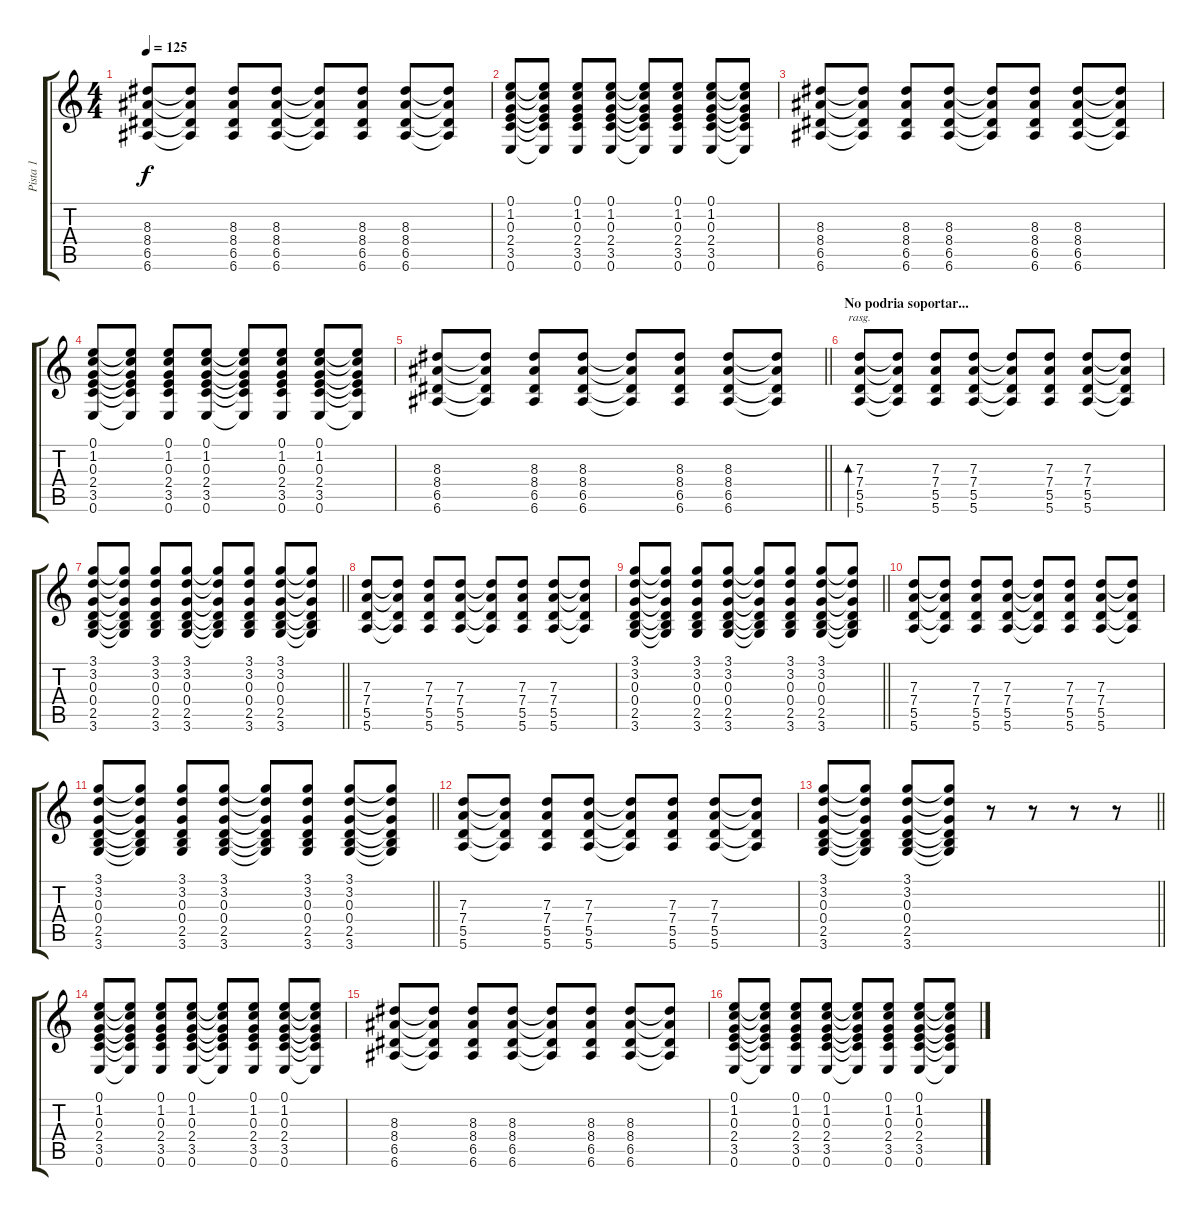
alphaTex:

\track ("Pista 1" "Pista 1") {instrument acousticguitarsteel}
\staff {score tabs}
\tuning (E4 B3 G3 D3 A2 E2) {hide}
\ts (4 4)
\tempo 125
\clef g2
\ks c
(8.3 8.4 6.5 6.6).8{dy f} (8.3{t} 8.4{t} 6.5{t} 6.6{t}).8 (8.3 8.4 6.5 6.6).8 (8.3 8.4 6.5 6.6).8 (8.3{t} 8.4{t} 6.5{t} 6.6{t}).8 (8.3 8.4 6.5 6.6).8 (8.3 8.4 6.5 6.6).8 (8.3{t} 8.4{t} 6.5{t} 6.6{t}).8 |
(0.1 1.2 0.3 2.4 3.5 0.6).8 (0.1{t} 1.2{t} 0.3{t} 2.4{t} 3.5{t} 0.6{t}).8 (0.1 1.2 0.3 2.4 3.5 0.6).8 (0.1 1.2 0.3 2.4 3.5 0.6).8 (0.1{t} 1.2{t} 0.3{t} 2.4{t} 3.5{t} 0.6{t}).8 (0.1 1.2 0.3 2.4 3.5 0.6).8 (0.1 1.2 0.3 2.4 3.5 0.6).8 (0.1{t} 1.2{t} 0.3{t} 2.4{t} 3.5{t} 0.6{t}).8 |
(8.3 8.4 6.5 6.6).8 (8.3{t} 8.4{t} 6.5{t} 6.6{t}).8 (8.3 8.4 6.5 6.6).8 (8.3 8.4 6.5 6.6).8 (8.3{t} 8.4{t} 6.5{t} 6.6{t}).8 (8.3 8.4 6.5 6.6).8 (8.3 8.4 6.5 6.6).8 (8.3{t} 8.4{t} 6.5{t} 6.6{t}).8 |
(0.1 1.2 0.3 2.4 3.5 0.6).8 (0.1{t} 1.2{t} 0.3{t} 2.4{t} 3.5{t} 0.6{t}).8 (0.1 1.2 0.3 2.4 3.5 0.6).8 (0.1 1.2 0.3 2.4 3.5 0.6).8 (0.1{t} 1.2{t} 0.3{t} 2.4{t} 3.5{t} 0.6{t}).8 (0.1 1.2 0.3 2.4 3.5 0.6).8 (0.1 1.2 0.3 2.4 3.5 0.6).8 (0.1{t} 1.2{t} 0.3{t} 2.4{t} 3.5{t} 0.6{t}).8 |
\barLineRight lightlight
(8.3 8.4 6.5 6.6).8 (8.3{t} 8.4{t} 6.5{t} 6.6{t}).8 (8.3 8.4 6.5 6.6).8 (8.3 8.4 6.5 6.6).8 (8.3{t} 8.4{t} 6.5{t} 6.6{t}).8 (8.3 8.4 6.5 6.6).8 (8.3 8.4 6.5 6.6).8 (8.3{t} 8.4{t} 6.5{t} 6.6{t}).8 |
\section ("" "No podria soportar...")
(7.3 7.4 5.5 5.6).8{bd 120 rasg ii} (7.3{t} 7.4{t} 5.5{t} 5.6{t}).8 (7.3 7.4 5.5 5.6).8 (7.3 7.4 5.5 5.6).8 (7.3{t} 7.4{t} 5.5{t} 5.6{t}).8 (7.3 7.4 5.5 5.6).8 (7.3 7.4 5.5 5.6).8 (7.3{t} 7.4{t} 5.5{t} 5.6{t}).8 |
\barLineRight lightlight
(3.1 3.2 0.3 0.4 2.5 3.6).8 (3.1{t} 3.2{t} 0.3{t} 0.4{t} 2.5{t} 3.6{t}).8 (3.1 3.2 0.3 0.4 2.5 3.6).8 (3.1 3.2 0.3 0.4 2.5 3.6).8 (3.1{t} 3.2{t} 0.3{t} 0.4{t} 2.5{t} 3.6{t}).8 (3.1 3.2 0.3 0.4 2.5 3.6).8 (3.1 3.2 0.3 0.4 2.5 3.6).8 (3.1{t} 3.2{t} 0.3{t} 0.4{t} 2.5{t} 3.6{t}).8 |
(7.3 7.4 5.5 5.6).8 (7.3{t} 7.4{t} 5.5{t} 5.6{t}).8 (7.3 7.4 5.5 5.6).8 (7.3 7.4 5.5 5.6).8 (7.3{t} 7.4{t} 5.5{t} 5.6{t}).8 (7.3 7.4 5.5 5.6).8 (7.3 7.4 5.5 5.6).8 (7.3{t} 7.4{t} 5.5{t} 5.6{t}).8 |
\barLineRight lightlight
(3.1 3.2 0.3 0.4 2.5 3.6).8 (3.1{t} 3.2{t} 0.3{t} 0.4{t} 2.5{t} 3.6{t}).8 (3.1 3.2 0.3 0.4 2.5 3.6).8 (3.1 3.2 0.3 0.4 2.5 3.6).8 (3.1{t} 3.2{t} 0.3{t} 0.4{t} 2.5{t} 3.6{t}).8 (3.1 3.2 0.3 0.4 2.5 3.6).8 (3.1 3.2 0.3 0.4 2.5 3.6).8 (3.1{t} 3.2{t} 0.3{t} 0.4{t} 2.5{t} 3.6{t}).8 |
(7.3 7.4 5.5 5.6).8 (7.3{t} 7.4{t} 5.5{t} 5.6{t}).8 (7.3 7.4 5.5 5.6).8 (7.3 7.4 5.5 5.6).8 (7.3{t} 7.4{t} 5.5{t} 5.6{t}).8 (7.3 7.4 5.5 5.6).8 (7.3 7.4 5.5 5.6).8 (7.3{t} 7.4{t} 5.5{t} 5.6{t}).8 |
\barLineRight lightlight
(3.1 3.2 0.3 0.4 2.5 3.6).8 (3.1{t} 3.2{t} 0.3{t} 0.4{t} 2.5{t} 3.6{t}).8 (3.1 3.2 0.3 0.4 2.5 3.6).8 (3.1 3.2 0.3 0.4 2.5 3.6).8 (3.1{t} 3.2{t} 0.3{t} 0.4{t} 2.5{t} 3.6{t}).8 (3.1 3.2 0.3 0.4 2.5 3.6).8 (3.1 3.2 0.3 0.4 2.5 3.6).8 (3.1{t} 3.2{t} 0.3{t} 0.4{t} 2.5{t} 3.6{t}).8 |
(7.3 7.4 5.5 5.6).8 (7.3{t} 7.4{t} 5.5{t} 5.6{t}).8 (7.3 7.4 5.5 5.6).8 (7.3 7.4 5.5 5.6).8 (7.3{t} 7.4{t} 5.5{t} 5.6{t}).8 (7.3 7.4 5.5 5.6).8 (7.3 7.4 5.5 5.6).8 (7.3{t} 7.4{t} 5.5{t} 5.6{t}).8 |
\barLineRight lightlight
(3.1 3.2 0.3 0.4 2.5 3.6).8 (3.1{t} 3.2{t} 0.3{t} 0.4{t} 2.5{t} 3.6{t}).8 (3.1 3.2 0.3 0.4 2.5 3.6).8 (3.1{t} 3.2{t} 0.3{t} 0.4{t} 2.5{t} 3.6{t}).8 r.8 r.8 r.8 r.8 |
(0.1 1.2 0.3 2.4 3.5 0.6).8 (0.1{t} 1.2{t} 0.3{t} 2.4{t} 3.5{t} 0.6{t}).8 (0.1 1.2 0.3 2.4 3.5 0.6).8 (0.1 1.2 0.3 2.4 3.5 0.6).8 (0.1{t} 1.2{t} 0.3{t} 2.4{t} 3.5{t} 0.6{t}).8 (0.1 1.2 0.3 2.4 3.5 0.6).8 (0.1 1.2 0.3 2.4 3.5 0.6).8 (0.1{t} 1.2{t} 0.3{t} 2.4{t} 3.5{t} 0.6{t}).8 |
(8.3 8.4 6.5 6.6).8 (8.3{t} 8.4{t} 6.5{t} 6.6{t}).8 (8.3 8.4 6.5 6.6).8 (8.3 8.4 6.5 6.6).8 (8.3{t} 8.4{t} 6.5{t} 6.6{t}).8 (8.3 8.4 6.5 6.6).8 (8.3 8.4 6.5 6.6).8 (8.3{t} 8.4{t} 6.5{t} 6.6{t}).8 |
(0.1 1.2 0.3 2.4 3.5 0.6).8 (0.1{t} 1.2{t} 0.3{t} 2.4{t} 3.5{t} 0.6{t}).8 (0.1 1.2 0.3 2.4 3.5 0.6).8 (0.1 1.2 0.3 2.4 3.5 0.6).8 (0.1{t} 1.2{t} 0.3{t} 2.4{t} 3.5{t} 0.6{t}).8 (0.1 1.2 0.3 2.4 3.5 0.6).8 (0.1 1.2 0.3 2.4 3.5 0.6).8 (0.1{t} 1.2{t} 0.3{t} 2.4{t} 3.5{t} 0.6{t}).8
